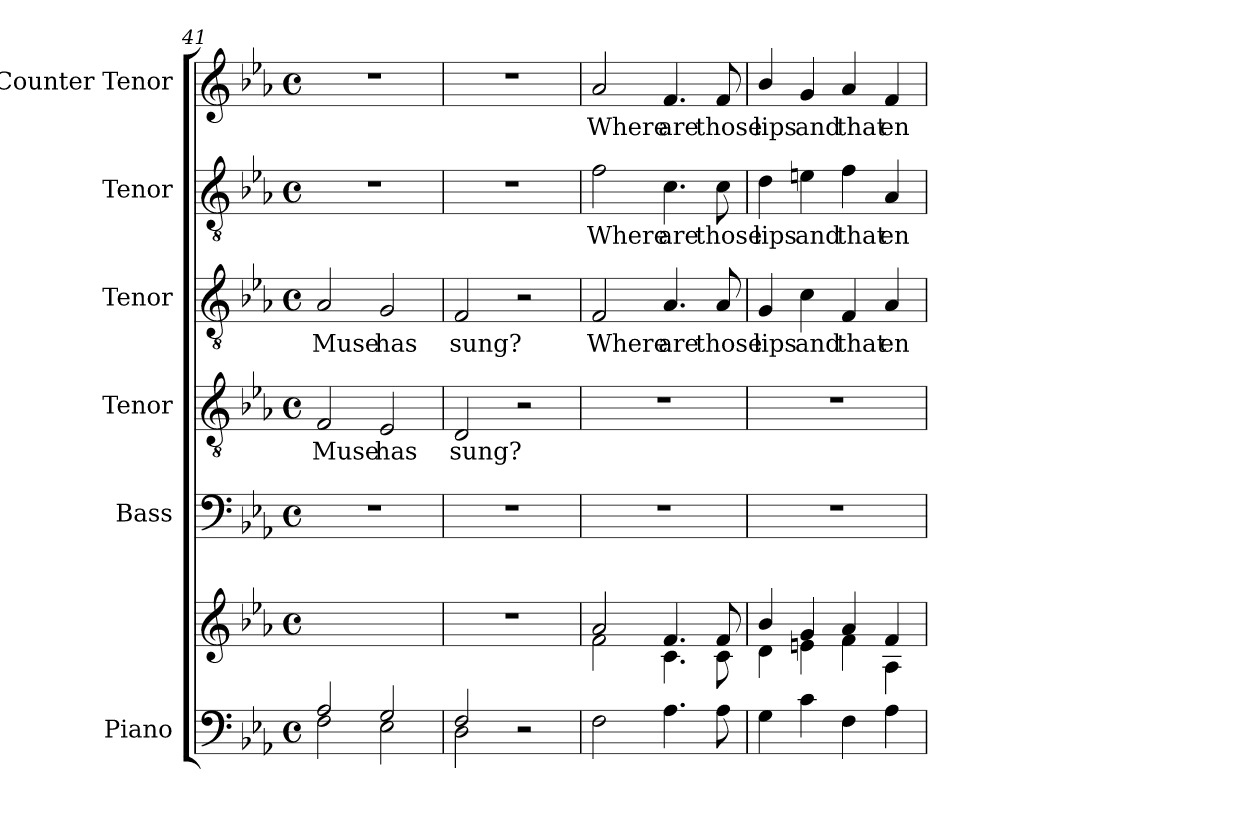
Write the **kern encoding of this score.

**kern	**kern	**kern	**kern	**text	**kern	**text	**kern	**text	**kern	**text
*part6	*part6	*part5	*part4	*part4	*part3	*part3	*part2	*part2	*part1	*part1
*staff7	*staff6	*staff5	*staff4	*staff4	*staff3	*staff3	*staff2	*staff2	*staff1	*staff1
*I"Piano	*	*I"Bass	*I"Tenor	*	*I"Tenor	*	*I"Tenor	*	*I"Counter Tenor	*
*I'Pno.	*	*I'B.	*I'T.	*	*I'T.	*	*I'T.	*	*	*
*clefF4	*clefG2	*clefF4	*clefGv2	*	*clefGv2	*	*clefGv2	*	*clefG2	*
*	*	*	*ITrd7c12	*	*ITrd7c12	*	*ITrd7c12	*	*	*
*k[b-e-a-]	*k[b-e-a-]	*k[b-e-a-]	*k[b-e-a-]	*	*k[b-e-a-]	*	*k[b-e-a-]	*	*k[b-e-a-]	*
*E-:	*E-:	*E-:	*E-:	*	*E-:	*	*E-:	*	*E-:	*
*M4/4	*M4/4	*M4/4	*M4/4	*	*M4/4	*	*M4/4	*	*M4/4	*
*met(c)	*met(c)	*met(c)	*met(c)	*	*met(c)	*	*met(c)	*	*met(c)	*
=41	=41	=41	=41	=41	=41	=41	=41	=41	=41	=41
*^	*	*	*	*	*	*	*	*	*	*
!	!	!	!	!	!LO:LY:b:color=#000000	!	!	!	!	!	!
!	!	!	!	!	!	!	!LO:LY:b:color=#000000	!	!	!	!
2A-i/	2Fi\	1ryy	1r	2FFi/	Muse	2AA-i/	Muse	1r	.	1r	.
!	!	!	!	!	!LO:LY:b:color=#000000	!	!	!	!	!	!
!	!	!	!	!	!	!	!LO:LY:b:color=#000000	!	!	!	!
2Gi/	2E-i\	.	.	2EE-i/	has	2GGi/	has	.	.	.	.
=42	=42	=42	=42	=42	=42	=42	=42	=42	=42	=42	=42
!	!	!	!	!	!LO:LY:b:color=#000000	!	!	!	!	!	!
!	!	!	!	!	!	!	!LO:LY:b:color=#000000	!	!	!	!
2Fi/	2Di\	1r	1r	2DDi/	sung?	2FFi/	sung?	1r	.	1r	.
2r	2ryy	.	.	2r	.	2r	.	.	.	.	.
*v	*v	*	*	*	*	*	*	*	*	*	*
=43	=43	=43	=43	=43	=43	=43	=43	=43	=43	=43
*	*^	*	*	*	*	*	*	*	*	*
*^	*	*	*	*	*	*	*	*	*	*	*
!	!	!	!	!	!	!	!	!LO:LY:b:color=#000000	!	!	!	!
*v	*v	*	*	*	*	*	*	*	*	*	*	*
*^	*	*	*	*	*	*	*	*	*	*	*
!	!	!	!	!	!	!	!	!	!	!LO:LY:b:color=#000000	!	!
*v	*v	*	*	*	*	*	*	*	*	*	*	*
*^	*	*	*	*	*	*	*	*	*	*	*
!	!	!	!	!	!	!	!	!	!	!	!	!LO:LY:b:color=#000000
*v	*v	*	*	*	*	*	*	*	*	*	*	*
2Fi\	2a-i/	2fi\	1r	1r	.	2FFi/	Where	2Fi\	Where	2a-i/	Where
!	!	!	!	!	!	!	!LO:LY:b:color=#000000	!	!	!	!
!	!	!	!	!	!	!	!	!	!LO:LY:b:color=#000000	!	!
!	!	!	!	!	!	!	!	!	!	!	!LO:LY:b:color=#000000
4.A-i\	4.fi/	4.ci\	.	.	.	4.AA-i/	are	4.Ci\	are	4.fi/	are
!	!	!	!	!	!	!	!LO:LY:b:color=#000000	!	!	!	!
!	!	!	!	!	!	!	!	!	!LO:LY:b:color=#000000	!	!
!	!	!	!	!	!	!	!	!	!	!	!LO:LY:b:color=#000000
8A-i\	8fi/	8ci\	.	.	.	8AA-i/	those	8Ci\	those	8fi/	those
!!LO:PB:g=z
=44	=44	=44	=44	=44	=44	=44	=44	=44	=44	=44	=44
!	!	!	!	!	!	!	!LO:LY:b:color=#000000	!	!	!	!
!	!	!	!	!	!	!	!	!	!LO:LY:b:color=#000000	!	!
!	!	!	!	!	!	!	!	!	!	!	!LO:LY:b:color=#000000
4Gi\	4b-i/	4di\	1r	1r	.	4GGi/	lips	4Di\	lips	4b-i/	lips
!	!	!	!	!	!	!	!LO:LY:b:color=#000000	!	!	!	!
!	!	!	!	!	!	!	!	!	!LO:LY:b:color=#000000	!	!
!	!	!	!	!	!	!	!	!	!	!	!LO:LY:b:color=#000000
4ci\	4gi/	4eni\	.	.	.	4Ci\	and	4Eni\	and	4gi/	and
!	!	!	!	!	!	!	!LO:LY:b:color=#000000	!	!	!	!
!	!	!	!	!	!	!	!	!	!LO:LY:b:color=#000000	!	!
!	!	!	!	!	!	!	!	!	!	!	!LO:LY:b:color=#000000
4Fi\	4a-i/	4fi\	.	.	.	4FFi/	that	4Fi\	that	4a-i/	that
!	!	!	!	!	!	!	!LO:LY:b:color=#000000	!	!	!	!
!	!	!	!	!	!	!	!	!	!LO:LY:b:color=#000000	!	!
!	!	!	!	!	!	!	!	!	!	!	!LO:LY:b:color=#000000
4A-i\	4fi/	4A-i\	.	.	.	4AA-i/	en-	4AA-i/	en-	4fi/	en-
*	*v	*v	*	*	*	*	*	*	*	*	*
=	=	=	=	=	=	=	=	=	=	=
*-	*-	*-	*-	*-	*-	*-	*-	*-	*-	*-
